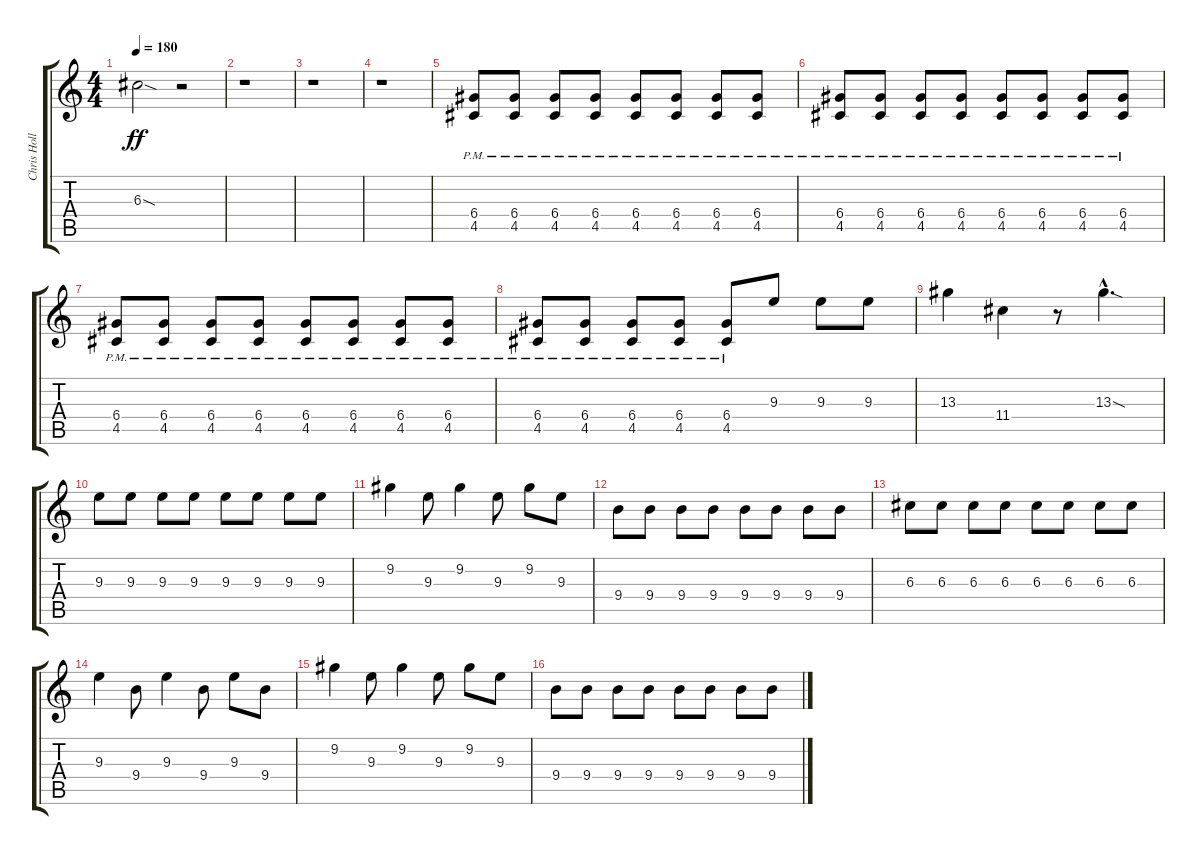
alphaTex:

\track ("Chris Hollard" "Chris Holl") {instrument distortionguitar}
\staff {score tabs}
\tuning (E4 B3 G3 D3 A2 E2) {hide}
\ts (4 4)
\tempo 180
\clef g2
\ks c
6.3{sod}.2{dy ff} r.2 |
r.1 |
r.1 |
r.1 |
(6.4{pm} 4.5{pm}).8 (6.4{pm} 4.5{pm}).8 (6.4{pm} 4.5{pm}).8 (6.4{pm} 4.5{pm}).8 (6.4{pm} 4.5{pm}).8 (6.4{pm} 4.5{pm}).8 (6.4{pm} 4.5{pm}).8 (6.4{pm} 4.5{pm}).8 |
(6.4{pm} 4.5{pm}).8 (6.4{pm} 4.5{pm}).8 (6.4{pm} 4.5{pm}).8 (6.4{pm} 4.5{pm}).8 (6.4{pm} 4.5{pm}).8 (6.4{pm} 4.5{pm}).8 (6.4{pm} 4.5{pm}).8 (6.4{pm} 4.5{pm}).8 |
(6.4{pm} 4.5{pm}).8 (6.4{pm} 4.5{pm}).8 (6.4{pm} 4.5{pm}).8 (6.4{pm} 4.5{pm}).8 (6.4{pm} 4.5{pm}).8 (6.4{pm} 4.5{pm}).8 (6.4{pm} 4.5{pm}).8 (6.4{pm} 4.5{pm}).8 |
(6.4{pm} 4.5{pm}).8 (6.4{pm} 4.5{pm}).8 (6.4{pm} 4.5{pm}).8 (6.4{pm} 4.5{pm}).8 (6.4{pm} 4.5{pm}).8 9.3.8 9.3.8 9.3.8 |
13.3.4 11.4.4 r.8 13.3{sod hac}.4{d} |
9.3.8 9.3.8 9.3.8 9.3.8 9.3.8 9.3.8 9.3.8 9.3.8 |
9.2.4 9.3.8 9.2.4 9.3.8 9.2.8 9.3.8 |
9.4.8 9.4.8 9.4.8 9.4.8 9.4.8 9.4.8 9.4.8 9.4.8 |
6.3.8 6.3.8 6.3.8 6.3.8 6.3.8 6.3.8 6.3.8 6.3.8 |
9.3.4 9.4.8 9.3.4 9.4.8 9.3.8 9.4.8 |
9.2.4 9.3.8 9.2.4 9.3.8 9.2.8 9.3.8 |
9.4.8 9.4.8 9.4.8 9.4.8 9.4.8 9.4.8 9.4.8 9.4.8
